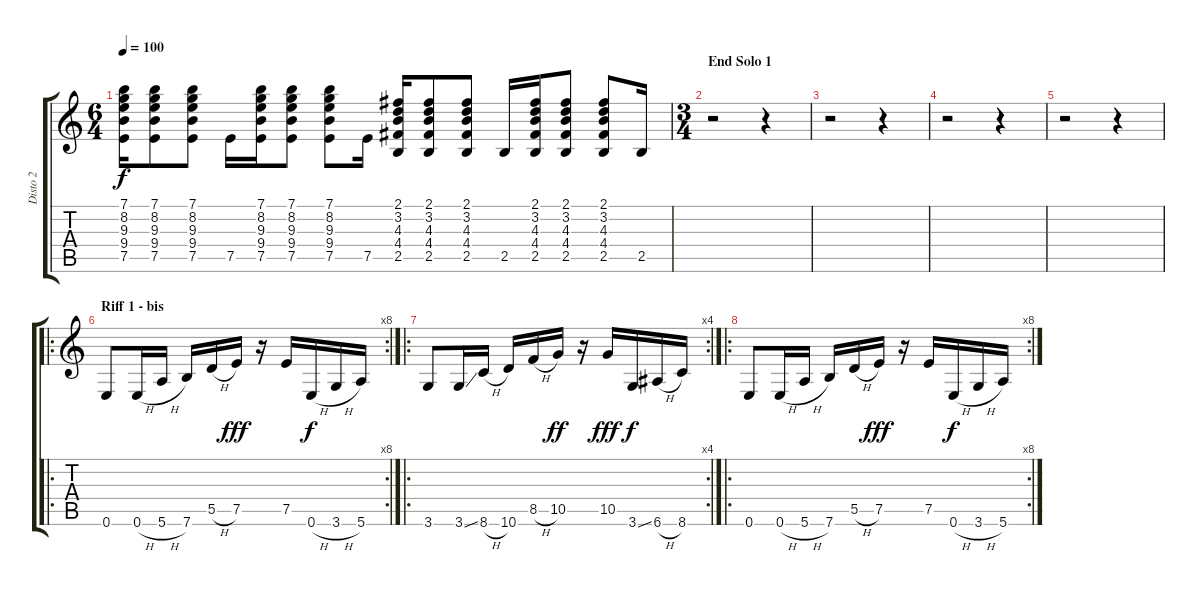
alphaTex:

\track ("Disto 2" "Disto 2") {instrument distortionguitar}
\staff {score tabs}
\tuning (E4 B3 G3 D3 A2 E2) {hide}
\ts (6 4)
\tempo 100
\clef g2
\ks c
(7.1 8.2 9.3 9.4 7.5).16{dy f} (7.1 8.2 9.3 9.4 7.5).8 (7.1 8.2 9.3 9.4 7.5).8 7.5.16 (7.1 8.2 9.3 9.4 7.5).16 (7.1 8.2 9.3 9.4 7.5).8 (7.1 8.2 9.3 9.4 7.5).8 7.5.16 (2.1 3.2 4.3 4.4 2.5).16 (2.1 3.2 4.3 4.4 2.5).8 (2.1 3.2 4.3 4.4 2.5).8 2.5.16 (2.1 3.2 4.3 4.4 2.5).16 (2.1 3.2 4.3 4.4 2.5).8 (2.1 3.2 4.3 4.4 2.5).8 2.5.16{volume 10 instrument acousticguitarsteel} |
\ts (3 4)
\section ("" "End Solo 1")
r.2 r.4 |
r.2 r.4 |
r.2 r.4 |
r.2 r.4 |
\ro
\rc 8
\section ("" "Riff 1 - bis")
0.6.8 0.6{h}.16 5.6{h}.16 7.6.16 5.5{h}.16 7.5.16{dy fff} r.16 7.5.16 0.6{h}.16{dy f} 3.6{h}.16 5.6.16 |
\ro
\rc 4
3.6.8 3.6{ss}.16 8.6{h}.16 10.6.16 8.5{h}.16 10.5.16{dy ff} r.16 10.5.16{dy fff} 3.6{ss}.16{dy f} 6.6{h}.16 8.6.16 |
\ro
\rc 8
0.6.8 0.6{h}.16 5.6{h}.16 7.6.16 5.5{h}.16 7.5.16{dy fff} r.16 7.5.16 0.6{h}.16{dy f} 3.6{h}.16 5.6.16
